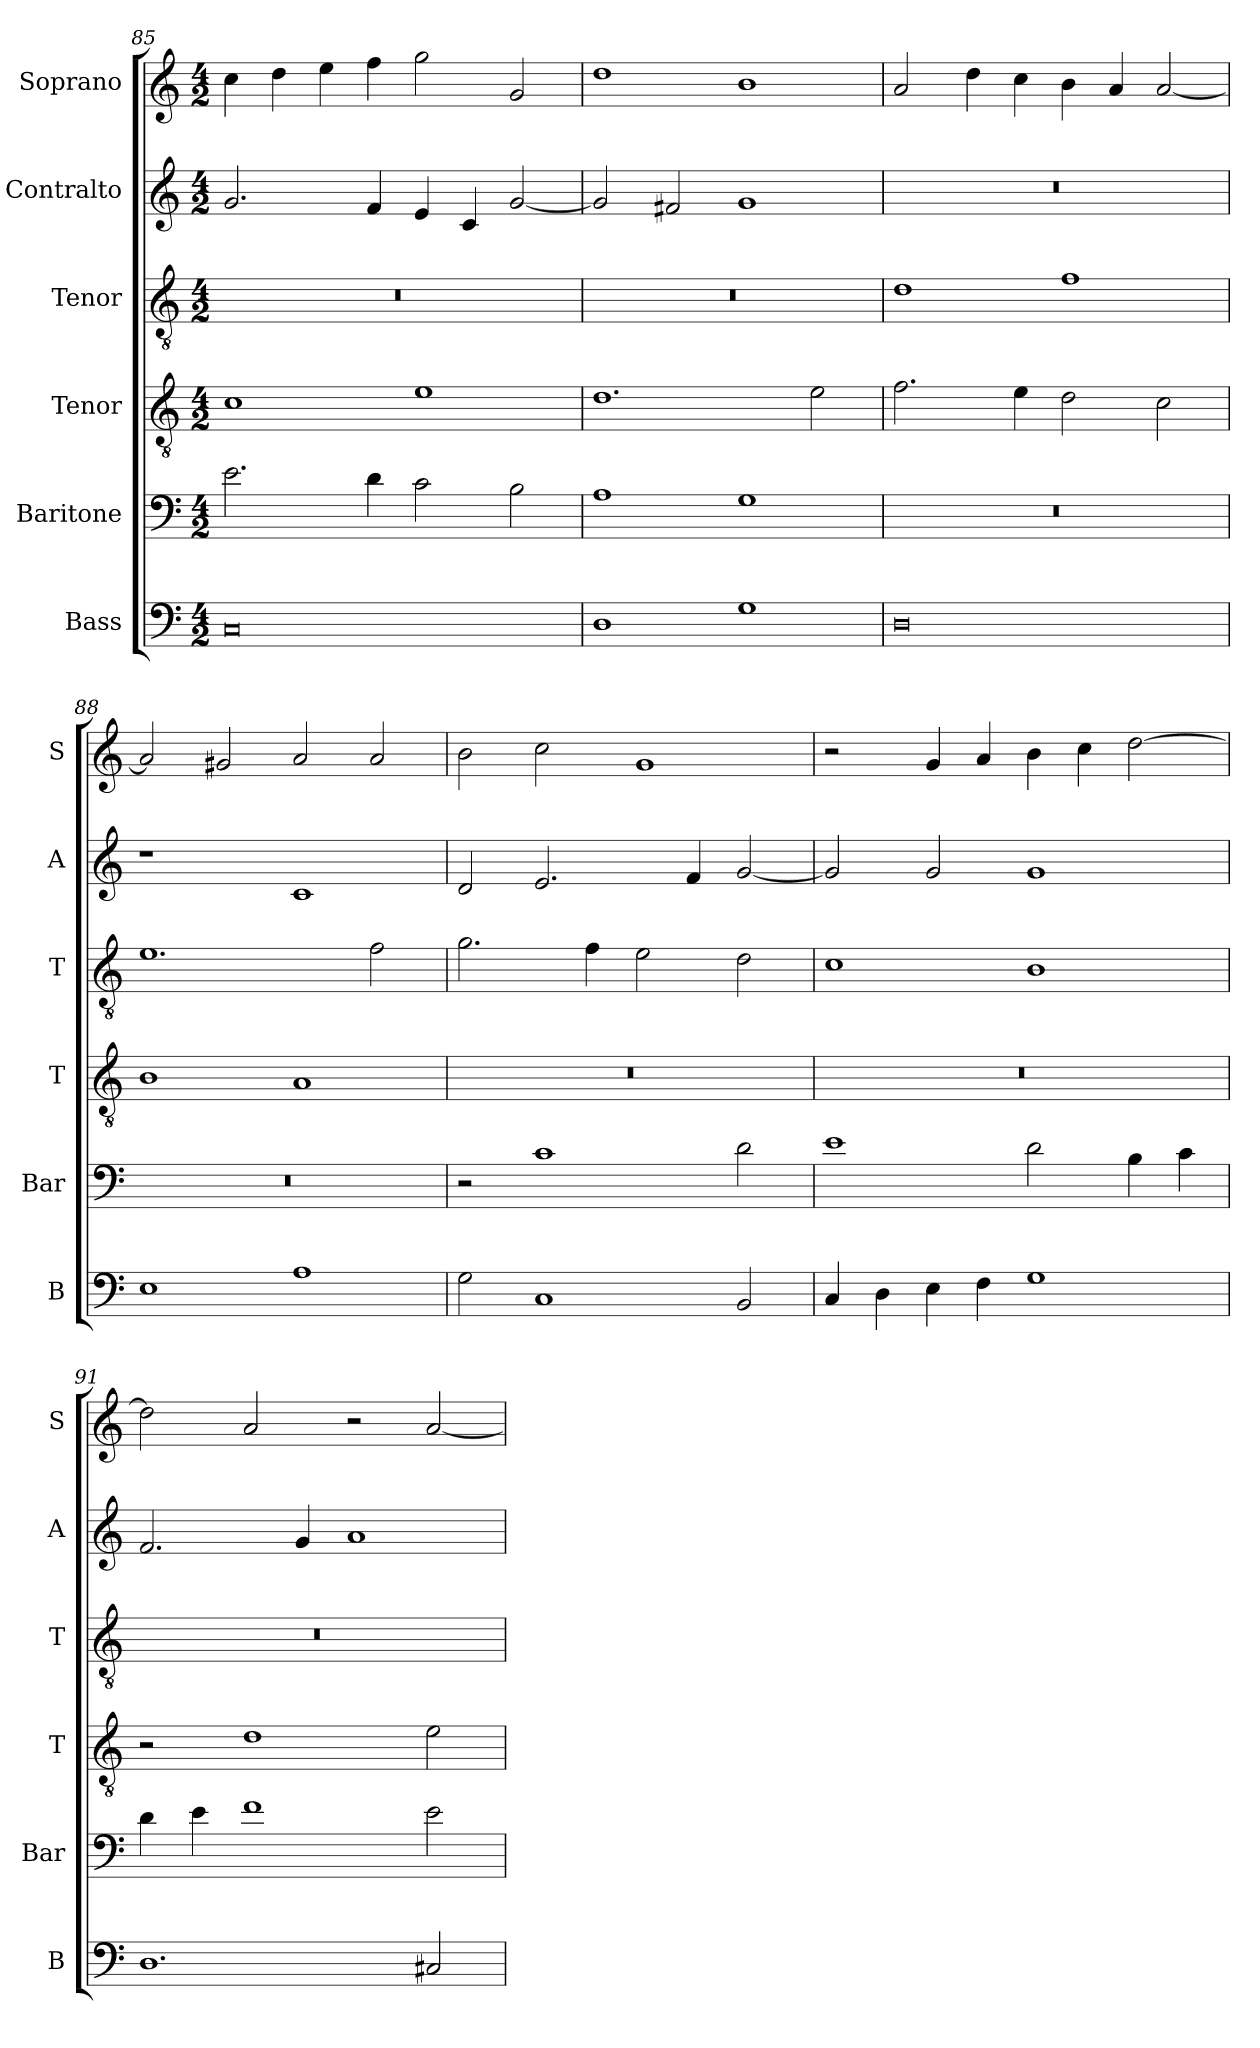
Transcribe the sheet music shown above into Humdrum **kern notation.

**kern	**kern	**kern	**kern	**kern	**kern
*part6	*part5	*part4	*part3	*part2	*part1
*staff6	*staff5	*staff4	*staff3	*staff2	*staff1
*I"Bass	*I"Baritone	*I"Tenor	*I"Tenor	*I"Contralto	*I"Soprano
*I'B	*I'Bar	*I'T	*I'T	*I'A	*I'S
*clefF4	*clefF4	*clefGv2	*clefGv2	*clefG2	*clefG2
*k[]	*k[]	*k[]	*k[]	*k[]	*k[]
*G:mix	*G:mix	*G:mix	*G:mix	*G:mix	*G:mix
*M4/2	*M4/2	*M4/2	*M4/2	*M4/2	*M4/2
=85	=85	=85	=85	=85	=85
0C	2.e	1c	0r	2.g	4cc
.	.	.	.	.	4dd
.	.	.	.	.	4ee
.	4d	.	.	4f	4ff
.	2c	1e	.	4e	2gg
.	.	.	.	4c	.
.	2B	.	.	[2g	2g
=86	=86	=86	=86	=86	=86
1D	1A	1.d	0r	2g]	1dd
.	.	.	.	2f#X	.
1G	1G	.	.	1g	1b
.	.	2e	.	.	.
=87	=87	=87	=87	=87	=87
0D	0r	2.f	1d	0r	2a
.	.	.	.	.	4dd
.	.	4e	.	.	4cc
.	.	2d	1f	.	4b
.	.	.	.	.	4a
.	.	2c	.	.	[2a
=88	=88	=88	=88	=88	=88
1E	0r	1B	1.e	1r	2a]
.	.	.	.	.	2g#X
1A	.	1A	.	1c	2a
.	.	.	2f	.	2a
=89	=89	=89	=89	=89	=89
2G	2r	0r	2.g	2d	2b
1C	1c	.	.	2.e	2cc
.	.	.	4f	.	.
.	.	.	2e	.	1g
.	.	.	.	4f	.
2BB	2d	.	2d	[2g	.
=90	=90	=90	=90	=90	=90
4C	1e	0r	1c	2g]	2r
4D	.	.	.	.	.
4E	.	.	.	2g	4g
4F	.	.	.	.	4a
1G	2d	.	1B	1g	4b
.	.	.	.	.	4cc
.	4B	.	.	.	[2dd
.	4c	.	.	.	.
=91	=91	=91	=91	=91	=91
1.D	4d	2r	0r	2.f	2dd]
.	4e	.	.	.	.
.	1f	1d	.	.	2a
.	.	.	.	4g	.
.	.	.	.	1a	2r
2C#X	2e	2e	.	.	[2a
=	=	=	=	=	=
*-	*-	*-	*-	*-	*-
